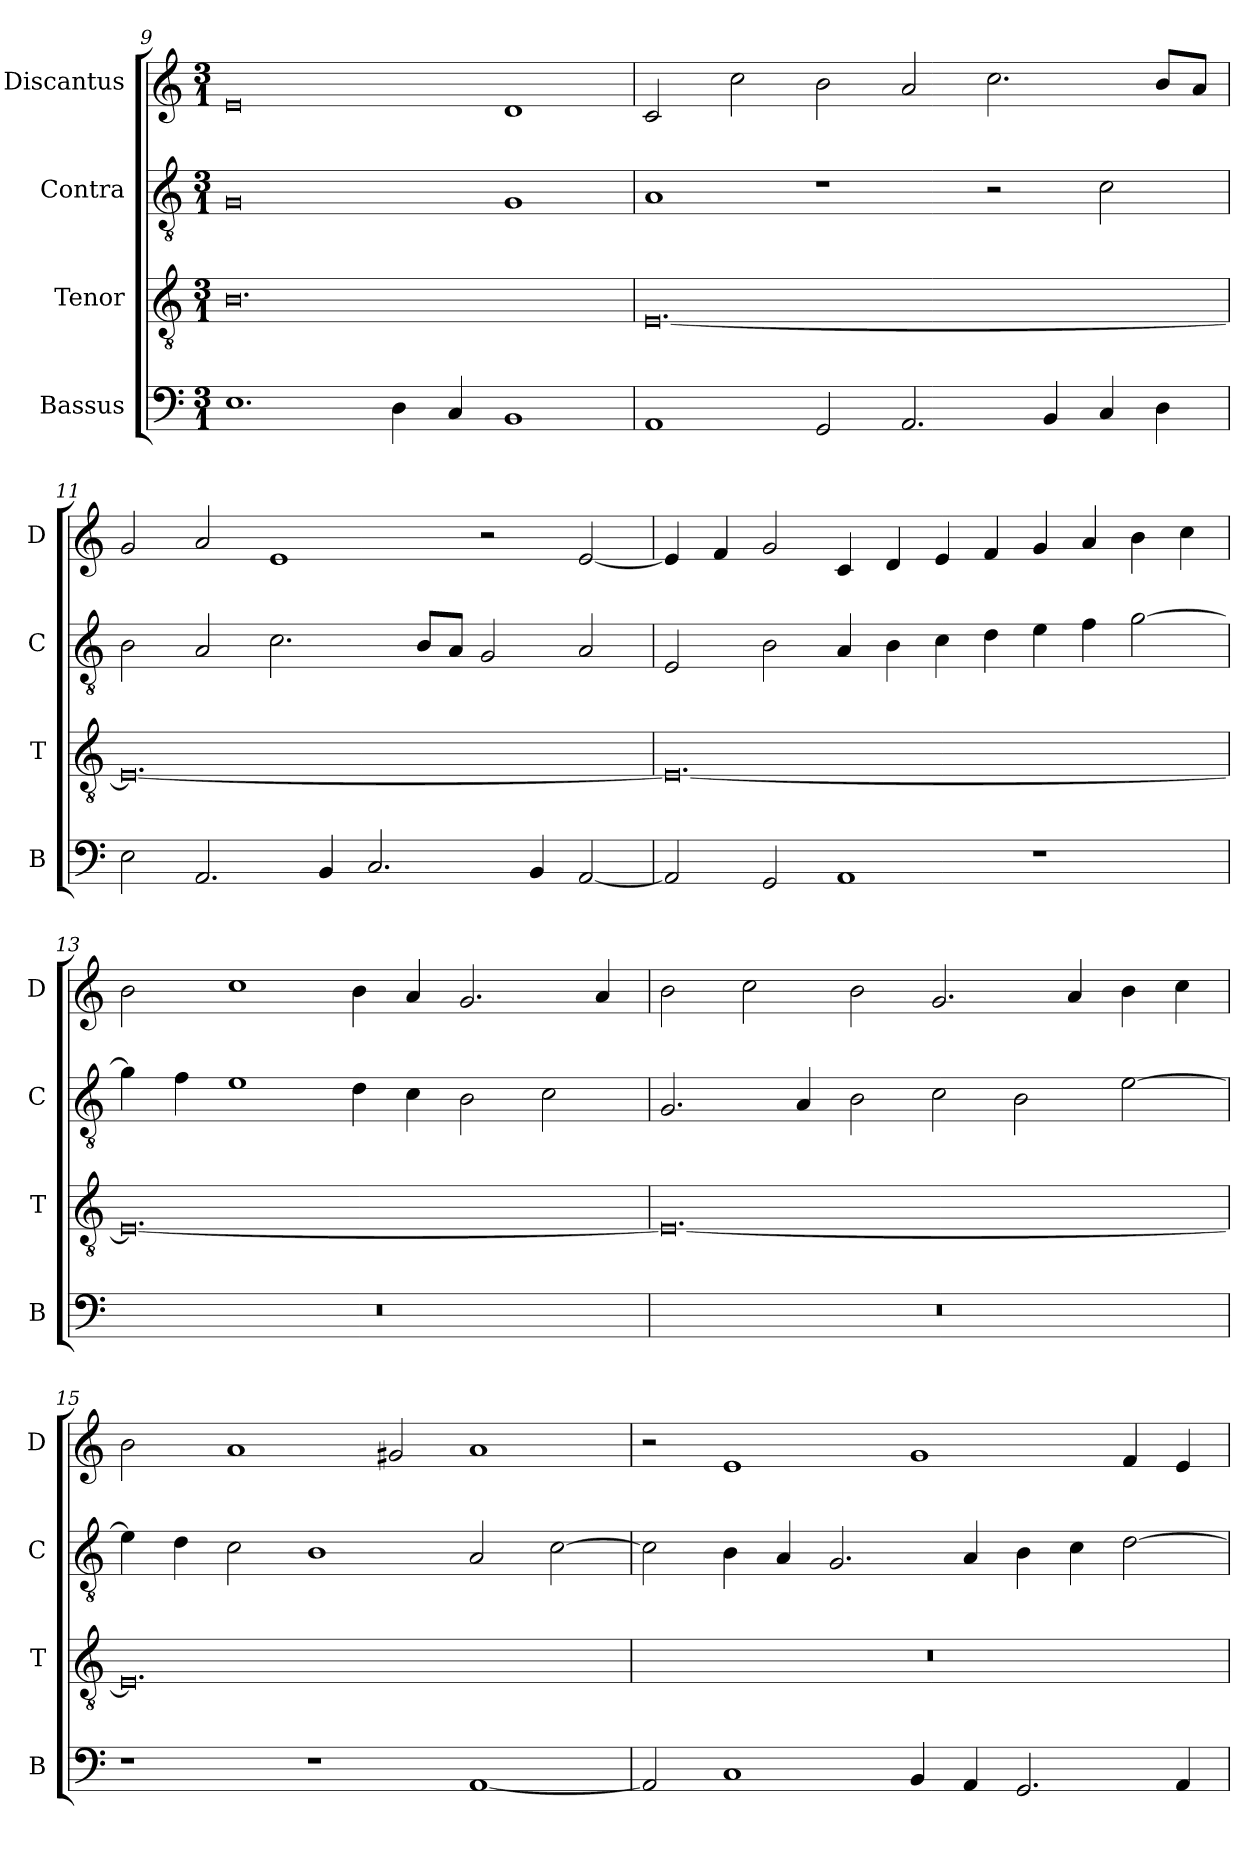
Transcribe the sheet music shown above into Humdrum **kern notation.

**kern	**kern	**kern	**kern
*part4	*part3	*part2	*part1
*staff4	*staff3	*staff2	*staff1
*I"Bassus	*I"Tenor	*I"Contra	*I"Discantus
*I'B	*I'T	*I'C	*I'D
*clefF4	*clefGv2	*clefGv2	*clefG2
*k[]	*k[]	*k[]	*k[]
*M3/1	*M3/1	*M3/1	*M3/1
=9	=9	=9	=9
1.E	0.B	0G	0e
4D\	.	.	.
4C/	.	.	.
1BB	.	1G	1d
=10	=10	=10	=10
1AA	[0.E	1A	2c/
.	.	.	2cc\
2GG/	.	1r	2b\
2.AA/	.	.	2a/
.	.	2r	2.cc\
4BB/	.	.	.
4C/	.	2c\	.
4D\	.	.	8b/L
.	.	.	8a/J
=11	=11	=11	=11
2E\	0.E_	2B\	2g/
2.AA/	.	2A/	2a/
.	.	2.c\	1e
4BB/	.	.	.
2.C/	.	.	.
.	.	8B/L	.
.	.	8A/J	.
.	.	2G/	2r
4BB/	.	.	.
[2AA/	.	2A/	[2e/
=12	=12	=12	=12
2AA/]	0.E_	2E/	4e/]
.	.	.	4f/
2GG/	.	2B\	2g/
1AA	.	4A/	4c/
.	.	4B\	4d/
.	.	4c\	4e/
.	.	4d\	4f/
1r	.	4e\	4g/
.	.	4f\	4a/
.	.	[2g\	4b\
.	.	.	4cc\
=13	=13	=13	=13
0.r	0.E_	4g\]	2b\
.	.	4f\	.
.	.	1e	1cc
.	.	4d\	4b\
.	.	4c\	4a/
.	.	2B\	2.g/
.	.	2c\	.
.	.	.	4a/
=14	=14	=14	=14
0.r	0.E_	2.G/	2b\
.	.	.	2cc\
.	.	4A/	.
.	.	2B\	2b\
.	.	2c\	2.g/
.	.	2B\	.
.	.	.	4a/
.	.	[2e\	4b\
.	.	.	4cc\
=15	=15	=15	=15
1r	0.E]	4e\]	2b\
.	.	4d\	.
.	.	2c\	1a
1r	.	1B	.
.	.	.	2g#X/
[1AA	.	2A/	1a
.	.	[2c\	.
=16	=16	=16	=16
2AA/]	0.r	2c\]	2r
1C	.	4B\	1e
.	.	4A/	.
.	.	2.G/	.
4BB/	.	.	1g
4AA/	.	4A/	.
2.GG/	.	4B\	.
.	.	4c\	.
.	.	[2d\	4f/
4AA/	.	.	4e/
=	=	=	=
*-	*-	*-	*-
